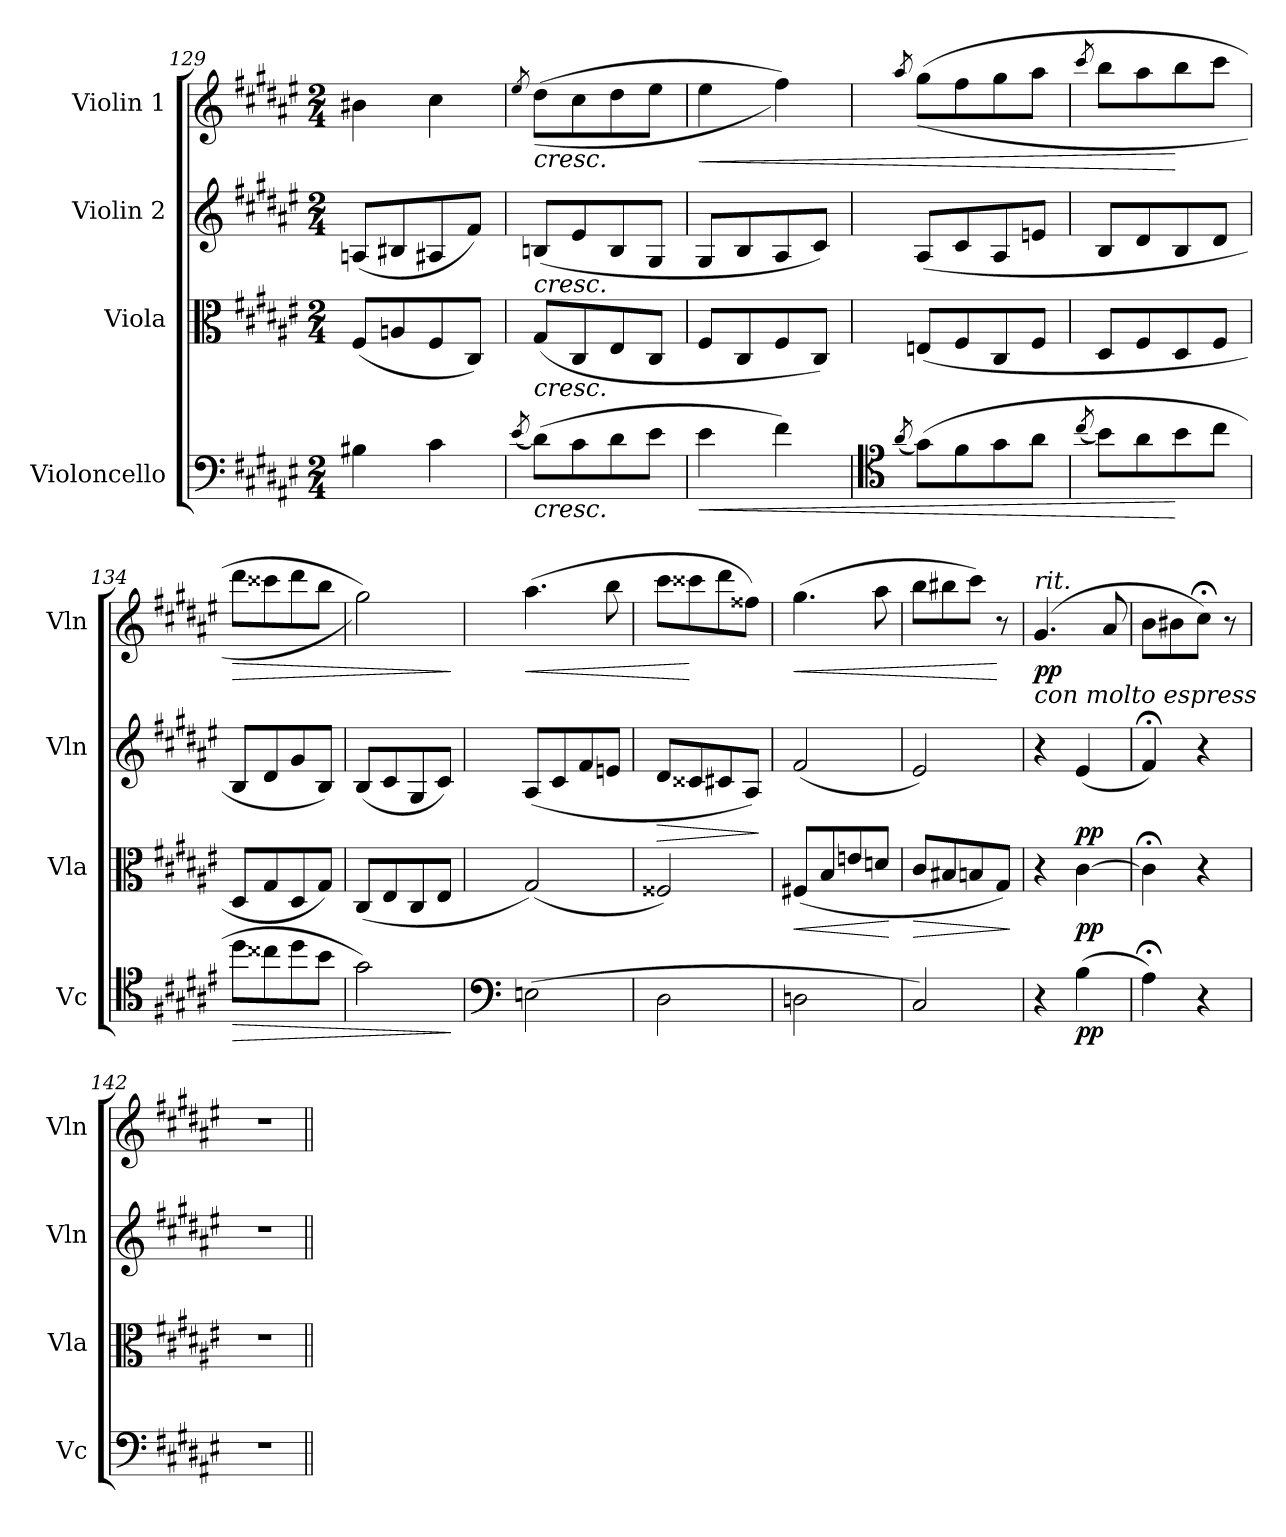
**kern	**dynam	**kern	**dynam	**kern	**dynam	**kern	**dynam
*part4	*part4	*part3	*part3	*part2	*part2	*part1	*part1
*staff4	*staff4	*staff3	*staff3	*staff2	*staff2	*staff1	*staff1
*I"Violoncello	*	*I"Viola	*	*I"Violin 2	*	*I"Violin 1	*
*I'Vc	*	*I'Vla	*	*I'Vln	*	*I'Vln	*
*clefF4	*	*clefC3	*	*clefG2	*	*clefG2	*
*k[f#c#g#d#a#e#]	*	*k[f#c#g#d#a#e#]	*	*k[f#c#g#d#a#e#]	*	*k[f#c#g#d#a#e#]	*
*M2/4	*	*M2/4	*	*M2/4	*	*M2/4	*
=129	=129	=129	=129	=129	=129	=129	=129
4B#X\	.	(<8F#/L	.	(<8An/L	.	4b#X\	.
.	.	8An/	.	8B#X/	.	.	.
4c#\	.	8F#/	.	8A#X/	.	4cc#\	.
.	.	8C#/J)	.	8f#/J)	.	.	.
=130	=130	=130	=130	=130	=130	=130	=130
(8qe#/	.	.	.	.	.	8qee#/	.
!	!	!	!	!	!	!LO:TX:b:i:t=cresc.	!
!	!	!	!	!LO:TX:b:i:t=cresc.	!	!	!
!	!	!LO:TX:b:i:t=cresc.	!	!	!	!	!
!LO:TX:b:i:t=cresc.	!	!	!	!	!	!	!
(>8d#\L)	.	(<8G#/L	.	(<8Bn/L	.	((8dd#\L	.
8c#\	.	8C#/	.	8e#/	.	8cc#\	.
8d#\	.	8E#/	.	8B/	.	8dd#\	.
8e#\J	.	8C#/J	.	8G#/J	.	8ee#\J	.
=131	=131	=131	=131	=131	=131	=131	=131
!	!LO:HP:b	!	!	!	!	!	!LO:HP:b
4e#\	<	8F#/L	.	8G#/L	.	4ee#\	<
.	.	8C#/	.	8B/	.	.	.
4f#\)	.	8F#/	.	8A#/	.	4ff#\))	.
.	.	8C#/J)	.	8c#/J)	.	.	.
=132	=132	=132	=132	=132	=132	=132	=132
*clefC4	*	*	*	*	*	*	*
(8qa#/	.	.	.	.	.	8qaa#/	.
(>8g#\L)	.	(<8En/L	.	(<8A#/L	.	((8gg#\L	.
8f#\	.	8F#/	.	8c#/	.	8ff#\	.
8g#\	.	8C#/	.	8A#/	.	8gg#\	.
8a#\J	.	8F#/J	.	8en/J	.	8aa#\J	.
!!LO:PB:g=z
=133	=133	=133	=133	=133	=133	=133	=133
(8qcc#/	.	.	.	.	.	8qccc#/	.
8b\L)	.	8D#/L	.	8B/L	.	8bb\L	.
8a#\	.	8F#/	.	8d#/	.	8aa#\	.
8b\	[	8D#/	.	8B/	.	8bb\	[
8cc#\J	.	8F#/J	.	8d#/J	.	8ccc#\J	.
=134	=134	=134	=134	=134	=134	=134	=134
!	!LO:HP:b	!	!	!	!	!	!LO:HP:b
8dd#\L	>	8D#/L	.	8B/L	.	8ddd#\L	>
8cc##X\	.	8G#/	.	8d#/	.	8ccc##X\	.
8dd#\	.	8D#/	.	8g#/	.	8ddd#\	.
8b\J	.	8G#/J)	.	8B/J)	.	8bb\J	.
=135	=135	=135	=135	=135	=135	=135	=135
2g#\)	.	(<8C#/L	.	(<8B/L	.	2gg#\))	.
.	.	8E#/	.	8c#/	.	.	.
.	.	8C#/	.	8G#/	.	.	.
.	.	8E#/J	.	8c#/J)	.	.	.
.	]	.	.	.	.	.	]
=136	=136	=136	=136	=136	=136	=136	=136
*clefF4	*	*	*	*	*	*	*
!	!	!	!	!	!	!	!LO:HP:b
(>2En\	.	(<2G#/)	.	(<8A#/L	.	(4.aa#\	<
.	.	.	.	8c#/	.	.	.
.	.	.	.	8f#/	.	.	.
.	.	.	.	8en/J	.	8bb\	.
=137	=137	=137	=137	=137	=137	=137	=137
!	!	!	!	!	!LO:HP:b	!	!
2D#\	.	2F##X/)	.	8d#/L	>	8ccc#\L	.
.	.	.	.	8c##X/	.	8ccc##X\	[
.	.	.	.	8c#X/	.	8ddd#\	.
.	.	.	.	8A#/J)	.	8ff##X\J)	.
.	.	.	.	.	]	.	.
=138	=138	=138	=138	=138	=138	=138	=138
!	!	!	!LO:HP:b	!	!	!	!LO:HP:b
2Dn\	.	(<8F#X/L	<	(<2f#/	.	(4.gg#\	<
.	.	8B/	.	.	.	.	.
.	.	8en/	.	.	.	.	.
.	.	8dn/J	.	.	.	8aa#\	.
.	.	.	[	.	.	.	.
=139	=139	=139	=139	=139	=139	=139	=139
!	!	!	!LO:HP:b	!	!	!	!
2C#/)	.	8c#/L	>	2e#/)	.	8bb\L	.
.	.	8B#X/	.	.	.	8bb#X\	.
.	.	8Bn/	.	.	.	8ccc#\J)	.
.	.	8G#/J)	.	.	.	8r	[
.	.	.	]	.	.	.	.
=140	=140	=140	=140	=140	=140	=140	=140
!	!	!	!	!	!	!LO:TX:a:i:t=rit.	!
!	!	!	!	!	!	!LO:TX:b:i:t=con molto espress	!
!	!	!	!	!	!	!	!LO:DY:b
4r	.	4r	.	4r	.	(4.g#/	pp
!	!LO:DY:b	!	!LO:DY:b	!	!LO:DY:b	!	!
(>4B\	pp	[>4c#\	pp	(4e#/	pp	.	.
.	.	.	.	.	.	8a#/	.
=141	=141	=141	=141	=141	=141	=141	=141
4A#;<\)	.	4c#;<\]	.	4f#;</)	.	8b\L	.
.	.	.	.	.	.	8b#X\	.
4r	.	4r	.	4r	.	8cc#;<\J)	.
.	.	.	.	.	.	8r	.
=142	=142	=142	=142	=142	=142	=142	=142
2r	.	2r	.	2r	.	2r	.
=||	=||	=||	=||	=||	=||	=||	=||
*-	*-	*-	*-	*-	*-	*-	*-
